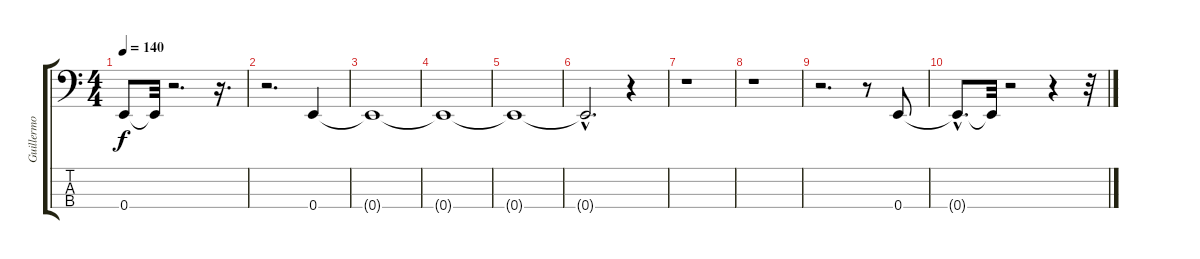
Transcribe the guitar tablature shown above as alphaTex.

\track ("Guillermo Sánchez" "Guillermo ") {instrument electricbasspick}
\staff {score tabs}
\tuning (G2 D2 A1 E1) {hide}
\ts (4 4)
\tempo 140
\clef f4
\ks c
0.4.8{dy f} 0.4{t}.32 r.2{d} r.16{d} |
r.2{d} 0.4.4 |
0.4{t}.1 |
0.4{t}.1 |
0.4{t}.1 |
0.4{hac t}.2{d} r.4 |
r.1 |
r.1 |
r.2{d} r.8 0.4.8 |
0.4{hac t}.8{d} 0.4{t}.32 r.2 r.4 r.32
